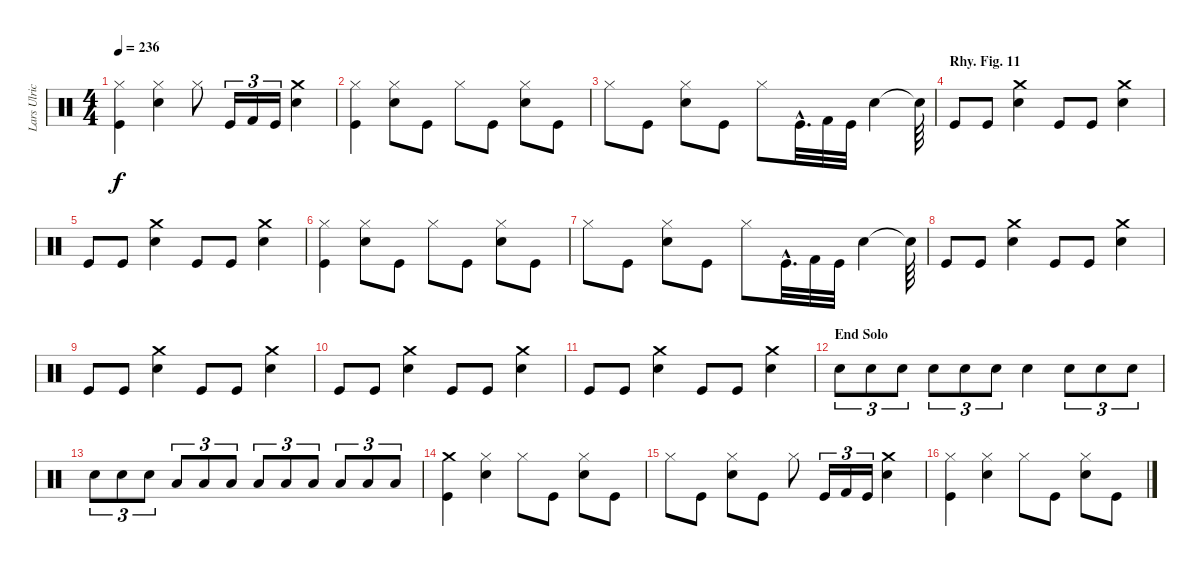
\track ("Lars Ulrich (Drums)" "Lars Ulric") {instrument percussion}
\staff {score}
\articulation defaults
\ts (4 4)
\tempo 236
\clef neutral
\ks c
("Hi-Hat (closed)" "Kick (hit)").4{dy f} ("Snare (hit) 2" "Hi-Hat (closed)").4 "Hi-Hat (closed)".8 "Kick (hit)".16{tu (3 2)} "Kick (hit) 2".16{tu (3 2)} "Kick (hit)".16{tu (3 2)} ("Crash medium (hit)" "Snare (hit) 2").4 |
("Hi-Hat (closed)" "Kick (hit)").4 ("Hi-Hat (closed)" "Snare (hit) 2").8 "Kick (hit)".8 "Hi-Hat (closed)".8 "Kick (hit)".8 ("Snare (hit) 2" "Hi-Hat (closed)").8 "Kick (hit)".8 |
"Hi-Hat (closed)".8 "Kick (hit)".8 ("Snare (hit) 2" "Hi-Hat (closed)").8 "Kick (hit)".8 "Hi-Hat (closed)".8 "Kick (hit)"{hac}.32{d} "Kick (hit) 2".32 "Kick (hit)".32 "Snare (hit) 2".4 "Snare (hit)"{t}.64 |
\section ("" "Rhy. Fig. 11")
"Kick (hit)".8 "Kick (hit)".8 ("Crash medium (hit)" "Snare (hit) 2").4 "Kick (hit)".8 "Kick (hit)".8 ("Snare (hit) 2" "Crash medium (hit)").4 |
"Kick (hit)".8 "Kick (hit)".8 ("Snare (hit) 2" "Crash medium (hit)").4 "Kick (hit)".8 "Kick (hit)".8 ("Snare (hit) 2" "Crash medium (hit)").4 |
("Hi-Hat (closed)" "Kick (hit)").4 ("Snare (hit) 2" "Hi-Hat (closed)").8 "Kick (hit)".8 "Hi-Hat (closed)".8 "Kick (hit)".8 ("Snare (hit) 2" "Hi-Hat (closed)").8 "Kick (hit)".8 |
"Hi-Hat (closed)".8 "Kick (hit)".8 ("Snare (hit) 2" "Hi-Hat (closed)").8 "Kick (hit)".8 "Hi-Hat (closed)".8 "Kick (hit)"{hac}.32{d} "Kick (hit) 2".32 "Kick (hit)".32 "Snare (hit) 2".4 "Snare (hit)"{t}.64 |
"Kick (hit)".8 "Kick (hit)".8 ("Crash medium (hit)" "Snare (hit) 2").4 "Kick (hit)".8 "Kick (hit)".8 ("Snare (hit) 2" "Crash medium (hit)").4 |
"Kick (hit)".8 "Kick (hit)".8 ("Snare (hit) 2" "Crash medium (hit)").4 "Kick (hit)".8 "Kick (hit)".8 ("Snare (hit) 2" "Crash medium (hit)").4 |
"Kick (hit)".8 "Kick (hit)".8 ("Crash medium (hit)" "Snare (hit) 2").4 "Kick (hit)".8 "Kick (hit)".8 ("Snare (hit) 2" "Crash medium (hit)").4 |
"Kick (hit)".8 "Kick (hit)".8 ("Snare (hit) 2" "Crash medium (hit)").4 "Kick (hit)".8 "Kick (hit)".8 ("Snare (hit) 2" "Crash medium (hit)").4 |
\section ("" "End Solo")
"Snare (hit) 2".8{tu (3 2)} "Snare (hit) 2".8{tu (3 2)} "Snare (hit) 2".8{tu (3 2)} "Snare (hit) 2".8{tu (3 2)} "Snare (hit) 2".8{tu (3 2)} "Snare (hit) 2".8{tu (3 2)} "Snare (hit) 2".4 "Snare (hit) 2".8{tu (3 2)} "Snare (hit) 2".8{tu (3 2)} "Snare (hit) 2".8{tu (3 2)} |
"Snare (hit) 2".8{tu (3 2)} "Snare (hit) 2".8{tu (3 2)} "Snare (hit) 2".8{tu (3 2)} "Low Tom (hit)".8{tu (3 2)} "Low Tom (hit)".8{tu (3 2)} "Low Tom (hit)".8{tu (3 2)} "Low Tom (hit)".8{tu (3 2)} "Low Tom (hit)".8{tu (3 2)} "Low Tom (hit)".8{tu (3 2)} "Low Tom (hit)".8{tu (3 2)} "Low Tom (hit)".8{tu (3 2)} "Low Tom (hit)".8{tu (3 2)} |
("Crash medium (hit)" "Kick (hit)").4 ("Hi-Hat (closed)" "Snare (hit) 2").4 "Hi-Hat (closed)".8 "Kick (hit)".8 ("Snare (hit) 2" "Hi-Hat (closed)").8 "Kick (hit)".8 |
"Hi-Hat (closed)".8 "Kick (hit)".8 ("Snare (hit) 2" "Hi-Hat (closed)").8 "Kick (hit)".8 "Hi-Hat (closed)".8 "Kick (hit)".16{tu (3 2)} "Kick (hit) 2".16{tu (3 2)} "Kick (hit)".16{tu (3 2)} ("Crash medium (hit)" "Snare (hit) 2").4 |
("Hi-Hat (closed)" "Kick (hit)").4 ("Snare (hit) 2" "Hi-Hat (closed)").4 "Hi-Hat (closed)".8 "Kick (hit)".8 ("Snare (hit) 2" "Hi-Hat (closed)").8 "Kick (hit)".8
